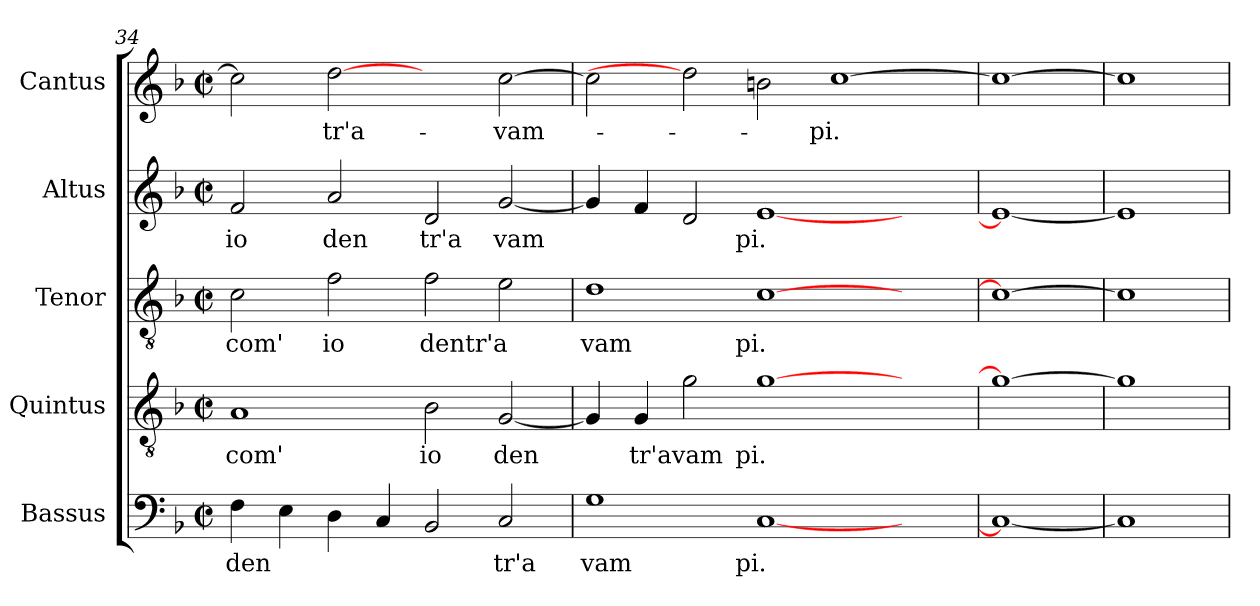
**kern	**text	**kern	**text	**kern	**text	**kern	**text	**kern	**text
*part5	*part5	*part4	*part4	*part3	*part3	*part2	*part2	*part1	*part1
*staff5	*staff5	*staff4	*staff4	*staff3	*staff3	*staff2	*staff2	*staff1	*staff1
*I"Bassus	*	*I"Quintus	*	*I"Tenor	*	*I"Altus	*	*I"Cantus	*
*clefF4	*	*clefGv2	*	*clefGv2	*	*clefG2	*	*clefG2	*
*k[b-]	*	*k[b-]	*	*k[b-]	*	*k[b-]	*	*k[b-]	*
*F:	*	*F:	*	*F:	*	*F:	*	*F:	*
*M2/2	*	*M2/2	*	*M2/2	*	*M2/2	*	*M2/2	*
*met(c|)	*	*met(c|)	*	*met(c|)	*	*met(c|)	*	*met(c|)	*
=34	=34	=34	=34	=34	=34	=34	=34	=34	=34
!	!LO:LY:b	!	!LO:LY:b:cj	!	!LO:LY:b:cj	!	!LO:LY:b:cj	!	!
4F\	den	1A	com'	2c\	com'	2f/	io	2cc\]	.
4E\	.	.	.	.	.	.	.	.	.
!	!	!	!	!	!LO:LY:b:cj	!	!LO:LY:b:cj	!	!LO:LY:b:cj
4D\	.	.	.	2f\	io	2a/	den	[2dd	-tr'a-
4C/	.	.	.	.	.	.	.	.	.
!	!	!	!LO:LY:b:cj	!	!LO:LY:b:cj	!	!LO:LY:b:cj	!	!
2BB-/	.	2B-\	io	2f\	dentr'a	2d/	tr'a	2ryy	.
!	!LO:LY:b:cj	!	!LO:LY:b	!	!	!	!LO:LY:b	!	!LO:LY:b
2C/	tr'a	[<2G/	den	2e\	.	[<2g/	vam	[>2cc\	-vam-
=35	=35	=35	=35	=35	=35	=35	=35	=35	=35
!	!LO:LY:b:cj	!	!	!	!LO:LY:b:cj	!	!	!	!
1G	vam	4G/]	.	1d	vam	4g/]	.	2cc\]	.
!	!	!	!LO:LY:b	!	!	!	!	!	!
.	.	4G/	tr'avam	.	.	4f/	.	.	.
.	.	2g\	.	.	.	2d/	.	2dd]	.
!	!LO:LY:b:cj	!	!LO:LY:b:cj	!	!LO:LY:b:cj	!	!LO:LY:b:cj	!	!
[<1C	pi.	[>1g	pi.	[>1c	pi.	[<1e	pi.	2bn\	.
!	!	!	!	!	!	!	!	!	!LO:LY:b:cj
.	.	.	.	.	.	.	.	[>1cc	-pi.
2ryy	.	2ryy	.	2ryy	.	2ryy	.	.	.
=36	=36	=36	=36	=36	=36	=36	=36	=36	=36
1C_	.	1g_	.	1c_	.	1e_	.	1cc_	.
=37	=37!	=37	=37!	=37	=37!	=37	=37!	=37!	=37!
1C]	.	1g]	.	1c]	.	1e]	.	1cc]	.
=	=	=	=	=	=	=	=	=	=
*-	*-	*-	*-	*-	*-	*-	*-	*-	*-
